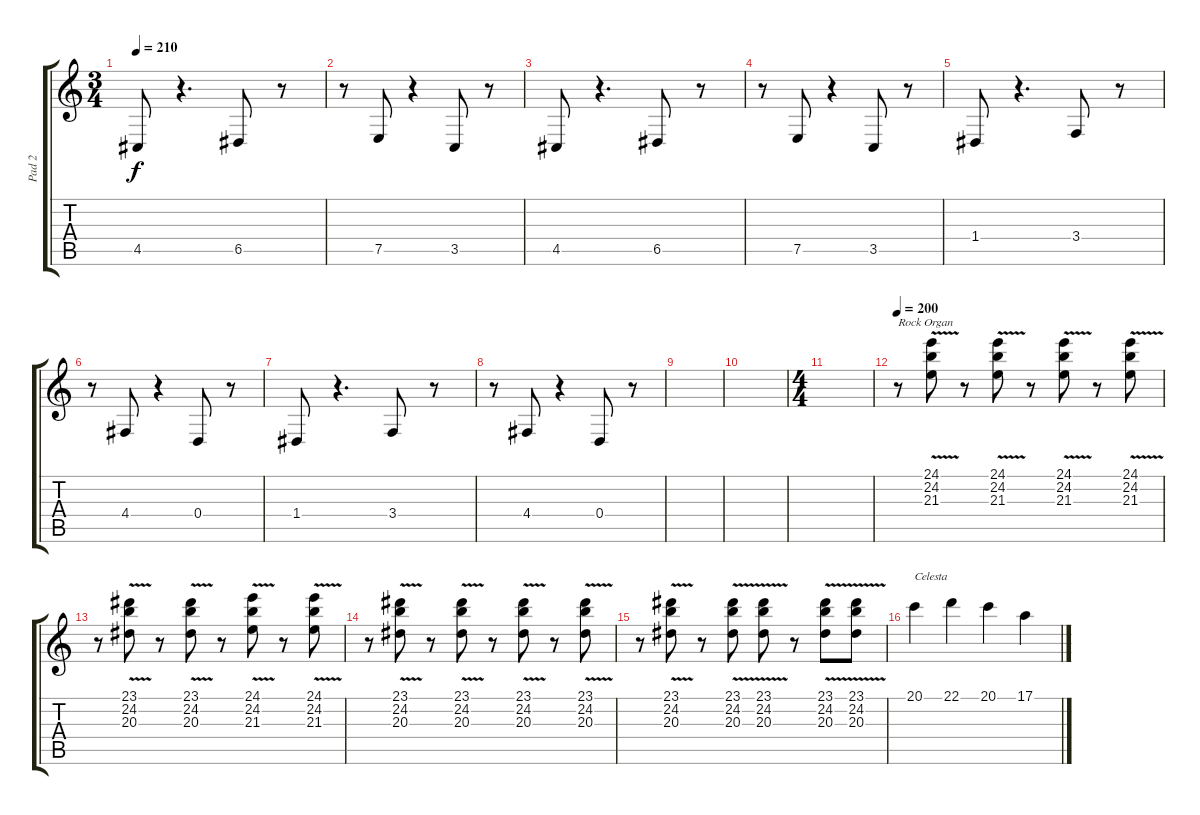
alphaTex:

\track ("Pad 2" "Pad 2") {instrument pad2warm}
\staff {score tabs}
\tuning (E4 B3 G3 D3 A2 E2) {hide}
\ts (3 4)
\tempo 210
\clef g2
\ks c
4.5.8{dy f} r.4{d} 6.5.8 r.8 |
r.8 7.5.8 r.4 3.5.8 r.8 |
4.5.8 r.4{d} 6.5.8 r.8 |
r.8 7.5.8 r.4 3.5.8 r.8 |
1.4.8 r.4{d} 3.4.8 r.8 |
r.8 4.4.8 r.4 0.4.8 r.8 |
1.4.8 r.4{d} 3.4.8 r.8 |
r.8 4.4.8 r.4 0.4.8 r.8 |
|
|
\ts (4 4)
|
\tempo 200
r.8{txt "Rock Organ" volume 9 instrument rockorgan} (24.1 24.2{v} 21.3).8 r.8 (24.1 24.2{v} 21.3).8 r.8 (24.1 24.2{v} 21.3).8 r.8 (24.1 24.2{v} 21.3).8 |
r.8 (23.1{v} 24.2 20.3).8 r.8 (23.1{v} 24.2 20.3).8 r.8 (24.1{v} 24.2 21.3).8 r.8 (24.1{v} 24.2 21.3).8 |
r.8 (23.1{v} 24.2 20.3).8 r.8 (23.1{v} 24.2 20.3).8 r.8 (23.1{v} 24.2 20.3).8 r.8 (23.1{v} 24.2 20.3).8 |
r.8 (23.1{v} 24.2 20.3).8 r.8 (23.1{v} 24.2 20.3).8 (23.1{v} 24.2 20.3).8 r.8 (23.1{v} 24.2 20.3).8 (23.1{v} 24.2 20.3).8 |
20.1.4{txt "Celesta" volume 12 balance 13 instrument celesta} 22.1.4 20.1.4 17.1.4
